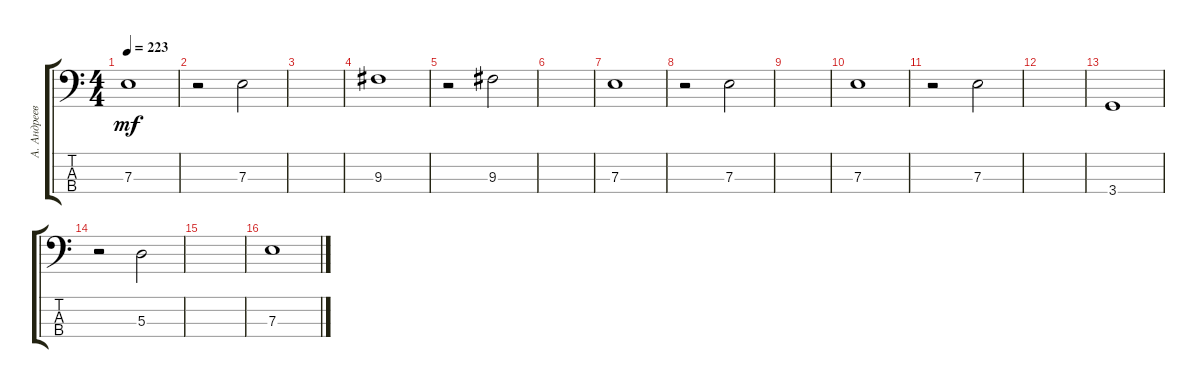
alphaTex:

\track ("А. Андреев" "А. Андреев") {instrument electricbassfinger}
\staff {score tabs}
\tuning (G2 D2 A1 E1) {hide}
\ts (4 4)
\tempo 223
\clef f4
\ks c
7.3.1{dy mf} |
r.2 7.3.2 |
|
9.3.1 |
r.2 9.3.2 |
|
7.3.1 |
r.2 7.3.2 |
|
7.3.1 |
r.2 7.3.2 |
|
3.4.1 |
r.2 5.3.2 |
|
7.3.1
